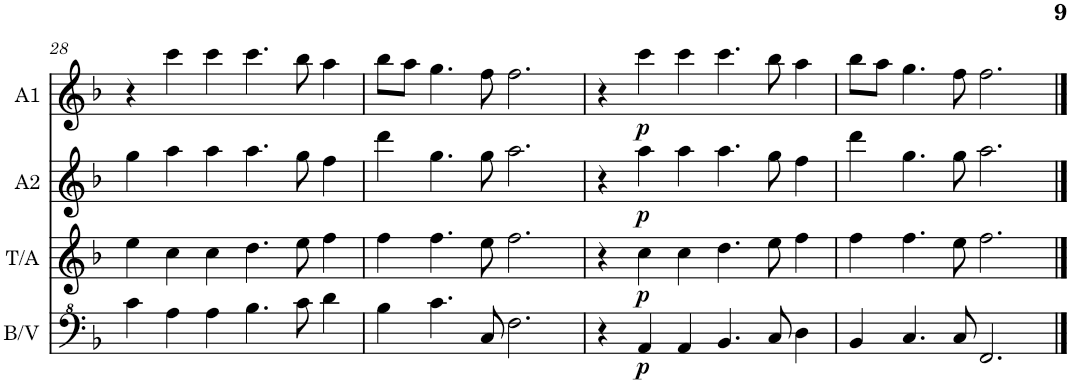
**kern	**dynam	**kern	**dynam	**kern	**dynam	**kern	**dynam
*part4	*part4	*part3	*part3	*part2	*part2	*part1	*part1
*staff4	*staff4	*staff3	*staff3	*staff2	*staff2	*staff1	*staff1
*I"Basse/Viol	*	*I"Ténor/Alto	*	*I"Alto 2	*	*I"Alto 1	*
*I'B/V	*	*I'T/A	*	*I'A2	*	*I'A1	*
!!LO:PB:g=z
*clefF^4	*	*clefG2	*	*clefG2	*	*clefG2	*
*k[b-]	*	*k[b-]	*	*k[b-]	*	*k[b-]	*
*M6/4	*	*M6/4	*	*M6/4	*	*M6/4	*
=28	=28	=28	=28	=28	=28	=28	=28
4cc\	.	4ee\	.	4gg\	.	4r	.
4a\	.	4cc\	.	4aa\	.	4ccc\	.
4a\	.	4cc\	.	4aa\	.	4ccc\	.
4.b-\	.	4.dd\	.	4.aa\	.	4.ccc\	.
8cc\	.	8ee\	.	8gg\	.	8bb-\	.
4dd\	.	4ff\	.	4ff\	.	4aa\	.
=29	=29	=29	=29	=29	=29	=29	=29
4b-\	.	4ff\	.	4ddd\	.	8bb-\L	.
.	.	.	.	.	.	8aa\J	.
4.cc\	.	4.ff\	.	4.gg\	.	4.gg\	.
8c/	.	8ee\	.	8gg\	.	8ff\	.
2.f\	.	2.ff\	.	2.aa\	.	2.ff\	.
=30	=30	=30	=30	=30	=30	=30	=30
4r	.	4r	.	4r	.	4r	.
!	!LO:DY:b	!	!LO:DY:b	!	!LO:DY:b	!	!LO:DY:b
4A/	p	4cc\	p	4aa\	p	4ccc\	p
4A/	.	4cc\	.	4aa\	.	4ccc\	.
4.B-/	.	4.dd\	.	4.aa\	.	4.ccc\	.
8c/	.	8ee\	.	8gg\	.	8bb-\	.
4d\	.	4ff\	.	4ff\	.	4aa\	.
=31	=31	=31	=31	=31	=31	=31	=31
4B-/	.	4ff\	.	4ddd\	.	8bb-\L	.
.	.	.	.	.	.	8aa\J	.
4.c/	.	4.ff\	.	4.gg\	.	4.gg\	.
8c/	.	8ee\	.	8gg\	.	8ff\	.
2.F/	.	2.ff\	.	2.aa\	.	2.ff\	.
==	==	==	==	==	==	==	==
*-	*-	*-	*-	*-	*-	*-	*-
